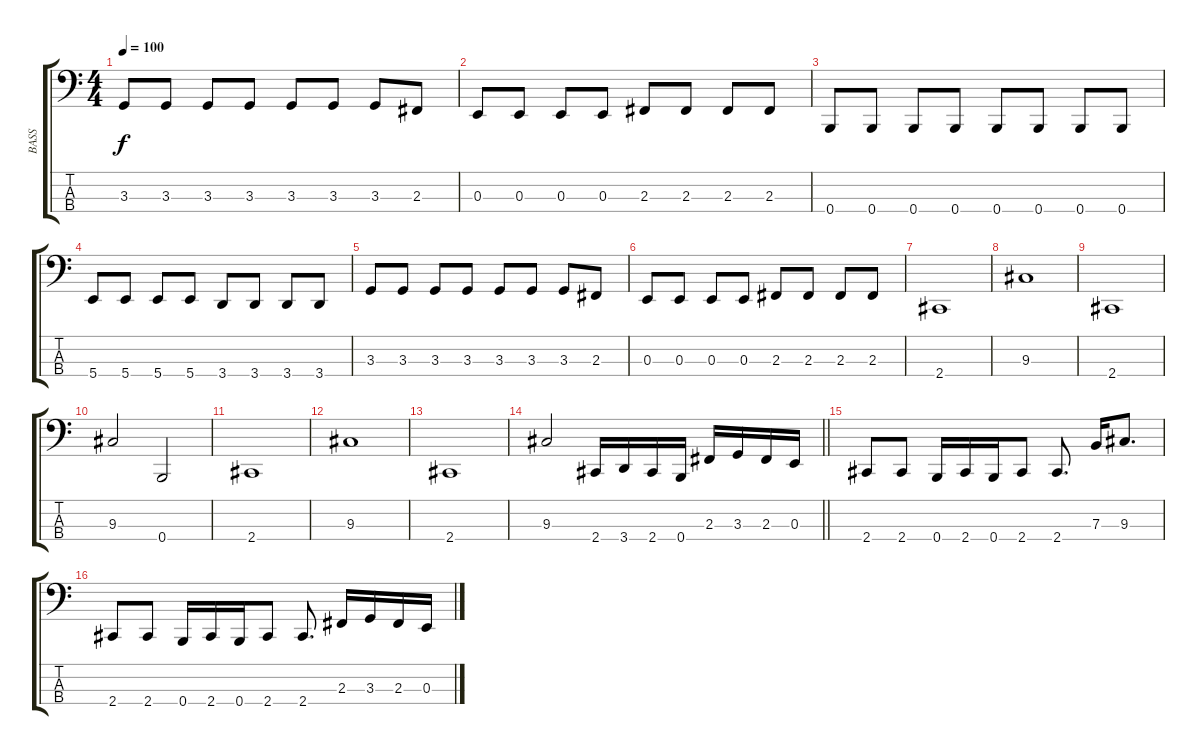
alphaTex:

\track ("BASS" "BASS") {instrument electricbasspick}
\staff {score tabs}
\tuning (D2 A1 E1 B0) {hide}
\ts (4 4)
\tempo 100
\clef f4
\ks c
3.3.8{dy f} 3.3.8 3.3.8 3.3.8 3.3.8 3.3.8 3.3.8 2.3.8 |
0.3.8 0.3.8 0.3.8 0.3.8 2.3.8 2.3.8 2.3.8 2.3.8 |
0.4.8 0.4.8 0.4.8 0.4.8 0.4.8 0.4.8 0.4.8 0.4.8 |
5.4.8 5.4.8 5.4.8 5.4.8 3.4.8 3.4.8 3.4.8 3.4.8 |
3.3.8 3.3.8 3.3.8 3.3.8 3.3.8 3.3.8 3.3.8 2.3.8 |
0.3.8 0.3.8 0.3.8 0.3.8 2.3.8 2.3.8 2.3.8 2.3.8 |
2.4.1 |
9.3.1 |
2.4.1 |
9.3.2 0.4.2 |
2.4.1 |
9.3.1 |
2.4.1 |
\barLineRight lightlight
9.3.2 2.4.16 3.4.16 2.4.16 0.4.16 2.3.16 3.3.16 2.3.16 0.3.16 |
2.4.8 2.4.8 0.4.16 2.4.16 0.4.16 2.4.8 2.4.8{d} 7.3.16 9.3.8{d} |
2.4.8 2.4.8 0.4.16 2.4.16 0.4.16 2.4.8 2.4.8{d} 2.3.16 3.3.16 2.3.16 0.3.16
